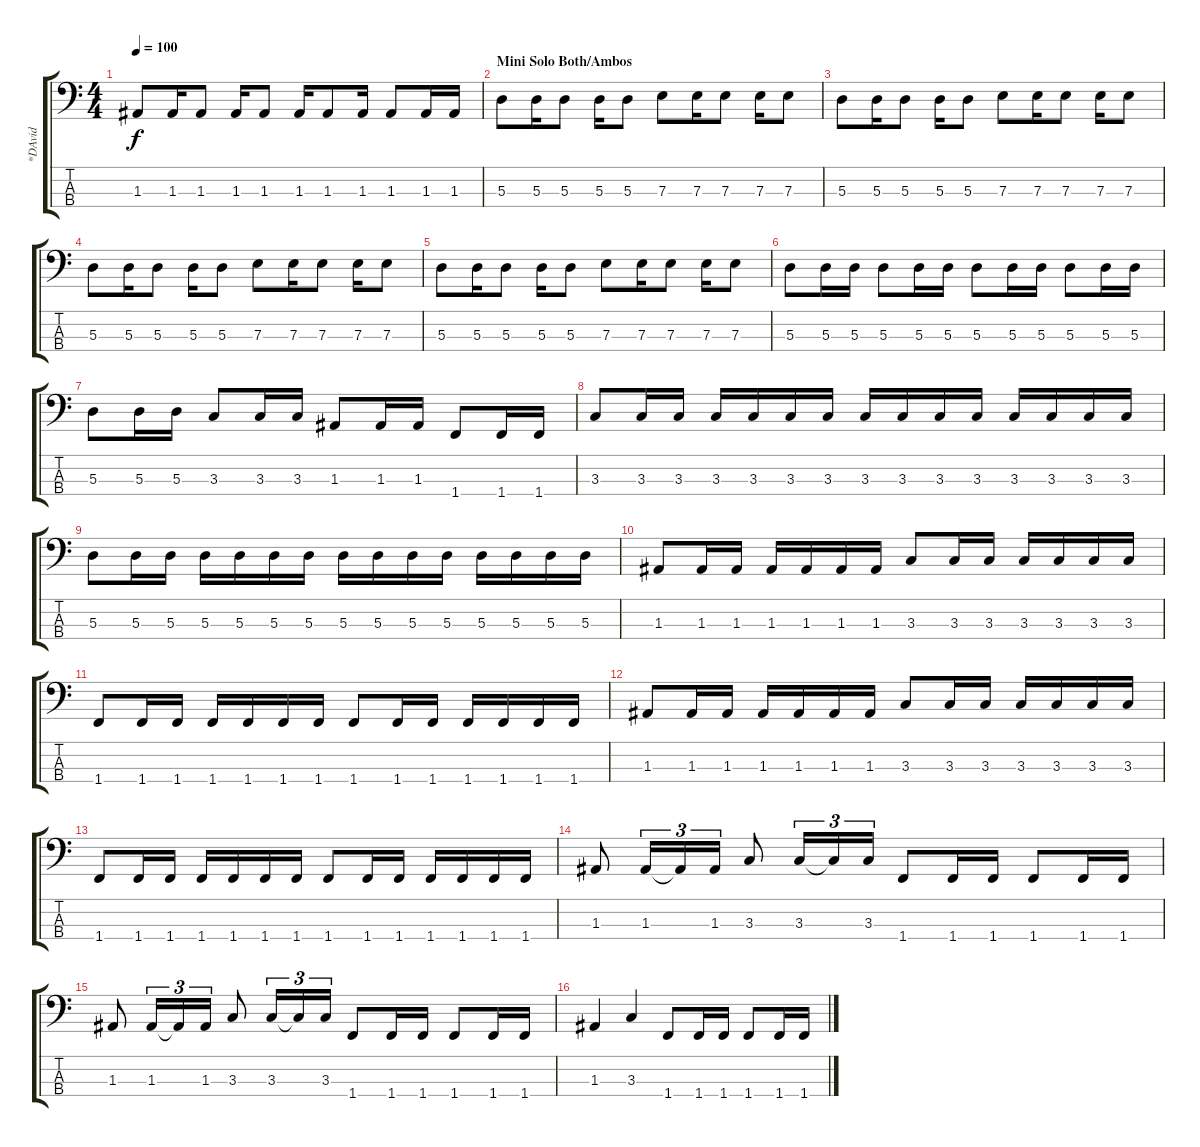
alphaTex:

\track ("*DAvid" "*DAvid") {instrument electricbasspick}
\staff {score tabs}
\tuning (G2 D2 A1 E1) {hide}
\ts (4 4)
\tempo 100
\clef f4
\ks c
1.3.8{dy f} 1.3.16 1.3.8 1.3.16 1.3.8 1.3.16 1.3.8 1.3.16 1.3.8 1.3.16 1.3.16 |
\section ("" "Mini Solo Both/Ambos")
5.3.8 5.3.16 5.3.8 5.3.16 5.3.8 7.3.8 7.3.16 7.3.8 7.3.16 7.3.8 |
5.3.8 5.3.16 5.3.8 5.3.16 5.3.8 7.3.8 7.3.16 7.3.8 7.3.16 7.3.8 |
5.3.8 5.3.16 5.3.8 5.3.16 5.3.8 7.3.8 7.3.16 7.3.8 7.3.16 7.3.8 |
5.3.8 5.3.16 5.3.8 5.3.16 5.3.8 7.3.8 7.3.16 7.3.8 7.3.16 7.3.8 |
5.3.8 5.3.16 5.3.16 5.3.8 5.3.16 5.3.16 5.3.8 5.3.16 5.3.16 5.3.8 5.3.16 5.3.16 |
5.3.8 5.3.16 5.3.16 3.3.8 3.3.16 3.3.16 1.3.8 1.3.16 1.3.16 1.4.8 1.4.16 1.4.16 |
3.3.8 3.3.16 3.3.16 3.3.16 3.3.16 3.3.16 3.3.16 3.3.16 3.3.16 3.3.16 3.3.16 3.3.16 3.3.16 3.3.16 3.3.16 |
5.3.8 5.3.16 5.3.16 5.3.16 5.3.16 5.3.16 5.3.16 5.3.16 5.3.16 5.3.16 5.3.16 5.3.16 5.3.16 5.3.16 5.3.16 |
1.3.8 1.3.16 1.3.16 1.3.16 1.3.16 1.3.16 1.3.16 3.3.8 3.3.16 3.3.16 3.3.16 3.3.16 3.3.16 3.3.16 |
1.4.8 1.4.16 1.4.16 1.4.16 1.4.16 1.4.16 1.4.16 1.4.8 1.4.16 1.4.16 1.4.16 1.4.16 1.4.16 1.4.16 |
1.3.8 1.3.16 1.3.16 1.3.16 1.3.16 1.3.16 1.3.16 3.3.8 3.3.16 3.3.16 3.3.16 3.3.16 3.3.16 3.3.16 |
1.4.8 1.4.16 1.4.16 1.4.16 1.4.16 1.4.16 1.4.16 1.4.8 1.4.16 1.4.16 1.4.16 1.4.16 1.4.16 1.4.16 |
1.3.8 1.3.16{tu (3 2)} 1.3{t}.16{tu (3 2)} 1.3.16{tu (3 2)} 3.3.8 3.3.16{tu (3 2)} 3.3{t}.16{tu (3 2)} 3.3.16{tu (3 2)} 1.4.8 1.4.16 1.4.16 1.4.8 1.4.16 1.4.16 |
1.3.8 1.3.16{tu (3 2)} 1.3{t}.16{tu (3 2)} 1.3.16{tu (3 2)} 3.3.8 3.3.16{tu (3 2)} 3.3{t}.16{tu (3 2)} 3.3.16{tu (3 2)} 1.4.8 1.4.16 1.4.16 1.4.8 1.4.16 1.4.16 |
1.3.4 3.3.4 1.4.8 1.4.16 1.4.16 1.4.8 1.4.16 1.4.16
